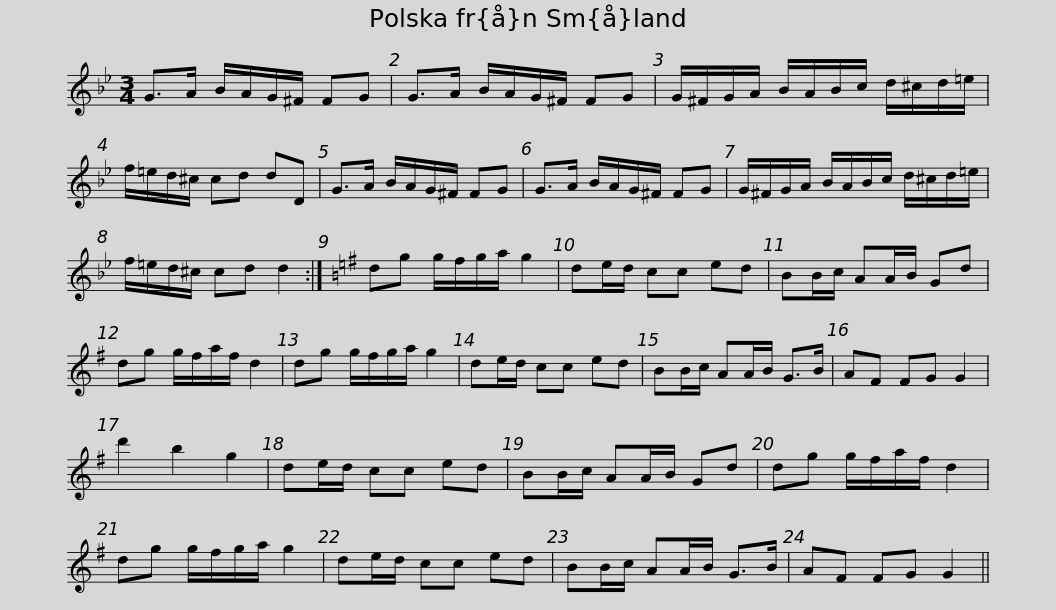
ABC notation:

X:1
L:1/8
M:3/4
I:linebreak $
K:Gmin
V:1 treble
V:1
 G>A B/A/G/^F/ FG | G>A B/A/G/^F/ FG | G/^F/G/A/ B/A/B/c/ d/^c/d/=e/ | f/=e/d/^c/ cd dD |$ G>A B/A/G/^F/ FG | %5
 G>A B/A/G/^F/ FG | G/^F/G/A/ B/A/B/c/ d/^c/d/=e/ | f/=e/d/^c/ cd d2 :|$[K:G] dg g/f/g/a/ g2 | de/d/ cc ed | %10
 BB/c/ AA/B/ Gd | dg g/f/a/f/ d2 | dg g/f/g/a/ g2 | de/d/ cc ed |$ BB/c/ AA/B/ G>B | %15
 AF FG G2 | d'2 b2 g2 | de/d/ cc ed | BB/c/ AA/B/ Gd | dg g/f/a/f/ d2 | %20
 dg g/f/g/a/ g2 |$ de/d/ cc ed | BB/c/ AA/B/ G>B | AF FG G2 || %24
